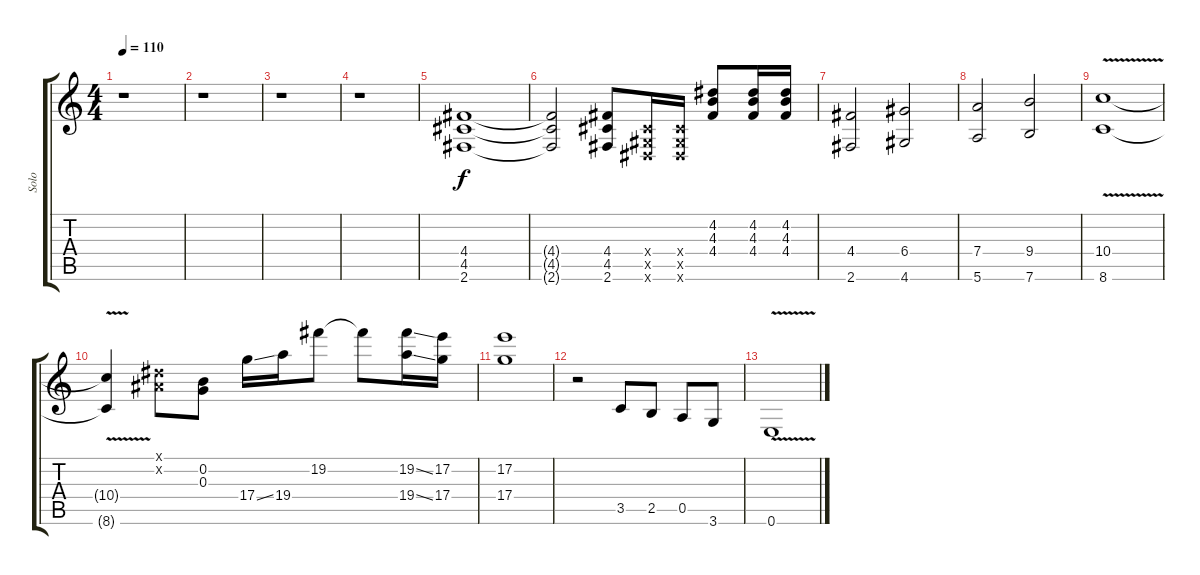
\track ("Solo" "Solo") {instrument distortionguitar}
\staff {score tabs}
\tuning (E4 B3 G3 D3 A2 E2) {hide}
\ts (4 4)
\tempo 110
\clef g2
\ks c
r.1{dy f} |
r.1 |
r.1 |
r.1 |
(4.4 4.5 2.6).1 |
(4.4{t} 4.5{t} 2.6{t}).2 (4.4 4.5 2.6).8 (-1.4{x} -1.5{x} -1.6{x}).16 (-1.4{x} -1.5{x} -1.6{x}).16 (4.2 4.3 4.4).8 (4.2 4.3 4.4).16 (4.2 4.3 4.4).16 |
(4.4 2.6).2 (6.4 4.6).2 |
(7.4 5.6).2 (9.4 7.6).2 |
(10.4{v} 8.6{v}).1 |
(10.4{t} 8.6{t}).4 (-1.1{x} -1.2{x}).8 (0.2 0.3).8 17.4{ss}.16 19.4.16 19.2.8 19.2{t}.8 (19.2{ss} 19.4{ss}).16 (17.2 17.4).16 |
(17.2 17.4).1 |
r.2 3.5.8 2.5.8 0.5.8 3.6.8 |
0.6{v}.1
